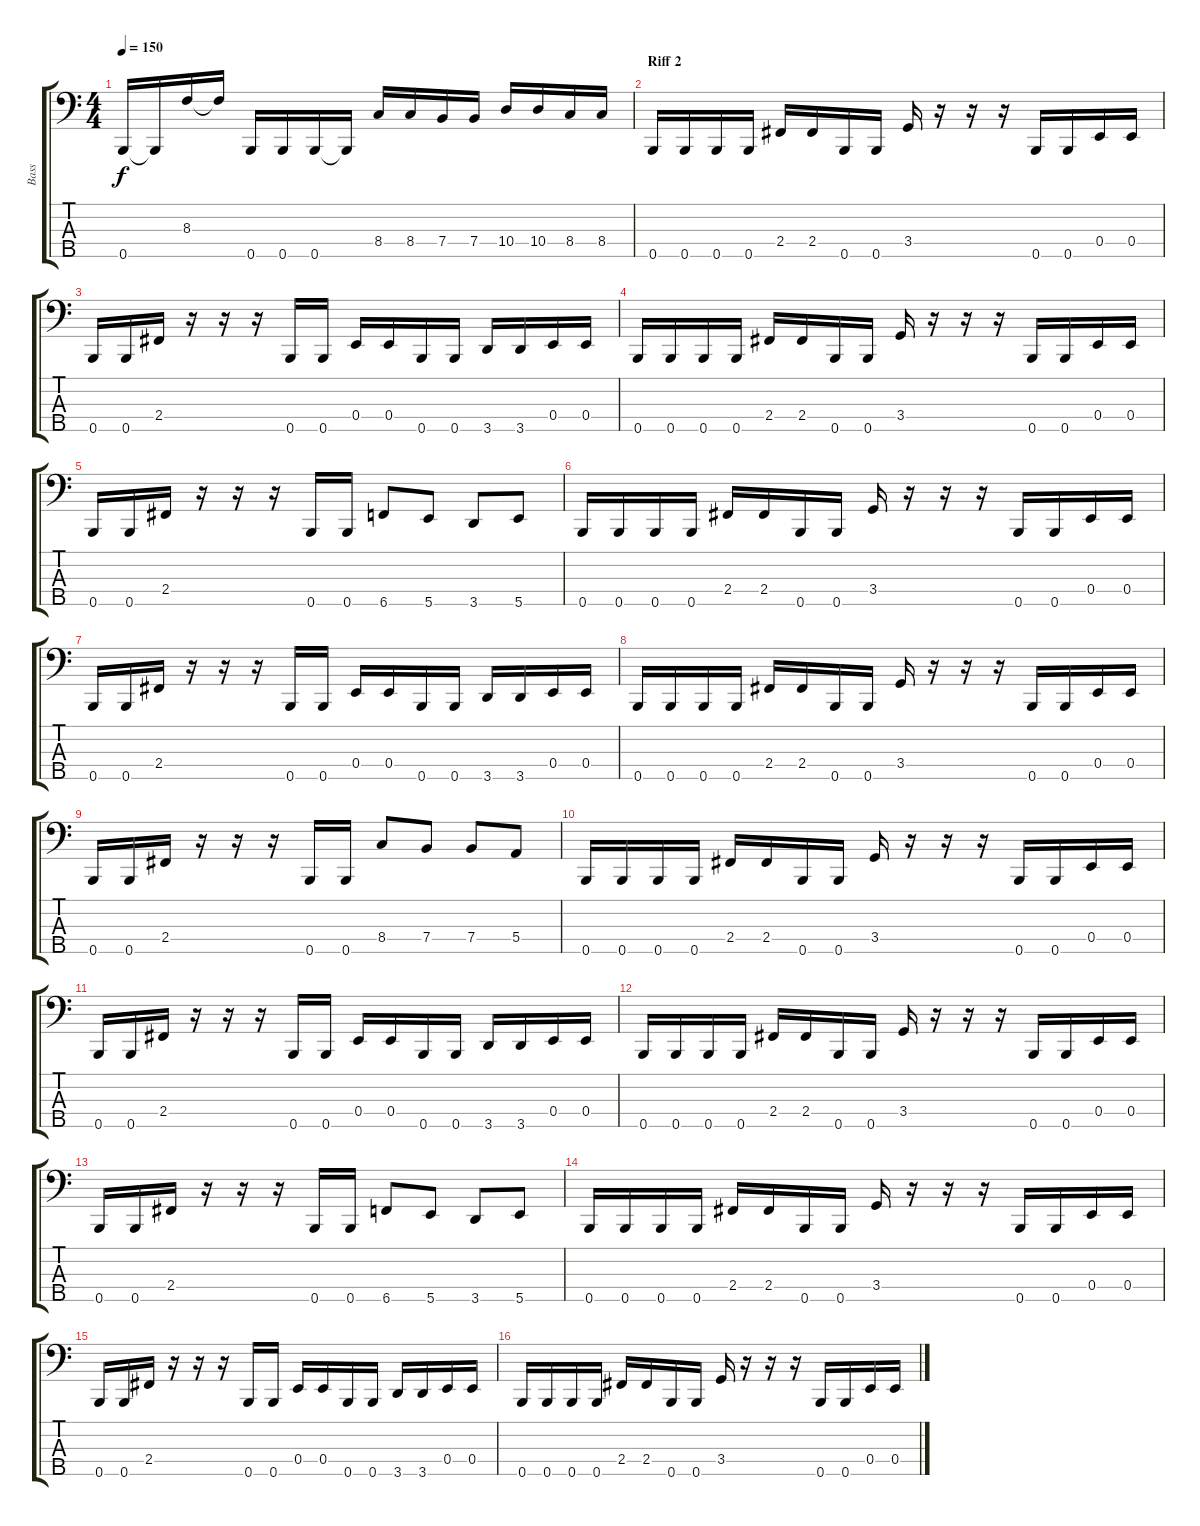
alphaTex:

\track ("Bass" "Bass") {instrument electricbassfinger}
\staff {score tabs}
\tuning (G2 D2 A1 E1 B0) {hide}
\ts (4 4)
\tempo 150
\clef f4
\ks c
0.5.16{dy f} 0.5{t}.16 8.3.16 8.3{t}.16 0.5.16 0.5.16 0.5.16 0.5{t}.16 8.4.16 8.4.16 7.4.16 7.4.16 10.4.16 10.4.16 8.4.16 8.4.16 |
\section ("" "Riff 2")
0.5.16 0.5.16 0.5.16 0.5.16 2.4.16 2.4.16 0.5.16 0.5.16 3.4.16 r.16 r.16 r.16 0.5.16 0.5.16 0.4.16 0.4.16 |
0.5.16 0.5.16 2.4.16 r.16 r.16 r.16 0.5.16 0.5.16 0.4.16 0.4.16 0.5.16 0.5.16 3.5.16 3.5.16 0.4.16 0.4.16 |
0.5.16 0.5.16 0.5.16 0.5.16 2.4.16 2.4.16 0.5.16 0.5.16 3.4.16 r.16 r.16 r.16 0.5.16 0.5.16 0.4.16 0.4.16 |
0.5.16 0.5.16 2.4.16 r.16 r.16 r.16 0.5.16 0.5.16 6.5.8 5.5.8 3.5.8 5.5.8 |
0.5.16 0.5.16 0.5.16 0.5.16 2.4.16 2.4.16 0.5.16 0.5.16 3.4.16 r.16 r.16 r.16 0.5.16 0.5.16 0.4.16 0.4.16 |
0.5.16 0.5.16 2.4.16 r.16 r.16 r.16 0.5.16 0.5.16 0.4.16 0.4.16 0.5.16 0.5.16 3.5.16 3.5.16 0.4.16 0.4.16 |
0.5.16 0.5.16 0.5.16 0.5.16 2.4.16 2.4.16 0.5.16 0.5.16 3.4.16 r.16 r.16 r.16 0.5.16 0.5.16 0.4.16 0.4.16 |
0.5.16 0.5.16 2.4.16 r.16 r.16 r.16 0.5.16 0.5.16 8.4.8 7.4.8 7.4.8 5.4.8 |
0.5.16 0.5.16 0.5.16 0.5.16 2.4.16 2.4.16 0.5.16 0.5.16 3.4.16 r.16 r.16 r.16 0.5.16 0.5.16 0.4.16 0.4.16 |
0.5.16 0.5.16 2.4.16 r.16 r.16 r.16 0.5.16 0.5.16 0.4.16 0.4.16 0.5.16 0.5.16 3.5.16 3.5.16 0.4.16 0.4.16 |
0.5.16 0.5.16 0.5.16 0.5.16 2.4.16 2.4.16 0.5.16 0.5.16 3.4.16 r.16 r.16 r.16 0.5.16 0.5.16 0.4.16 0.4.16 |
0.5.16 0.5.16 2.4.16 r.16 r.16 r.16 0.5.16 0.5.16 6.5.8 5.5.8 3.5.8 5.5.8 |
0.5.16 0.5.16 0.5.16 0.5.16 2.4.16 2.4.16 0.5.16 0.5.16 3.4.16 r.16 r.16 r.16 0.5.16 0.5.16 0.4.16 0.4.16 |
0.5.16 0.5.16 2.4.16 r.16 r.16 r.16 0.5.16 0.5.16 0.4.16 0.4.16 0.5.16 0.5.16 3.5.16 3.5.16 0.4.16 0.4.16 |
0.5.16 0.5.16 0.5.16 0.5.16 2.4.16 2.4.16 0.5.16 0.5.16 3.4.16 r.16 r.16 r.16 0.5.16 0.5.16 0.4.16 0.4.16
